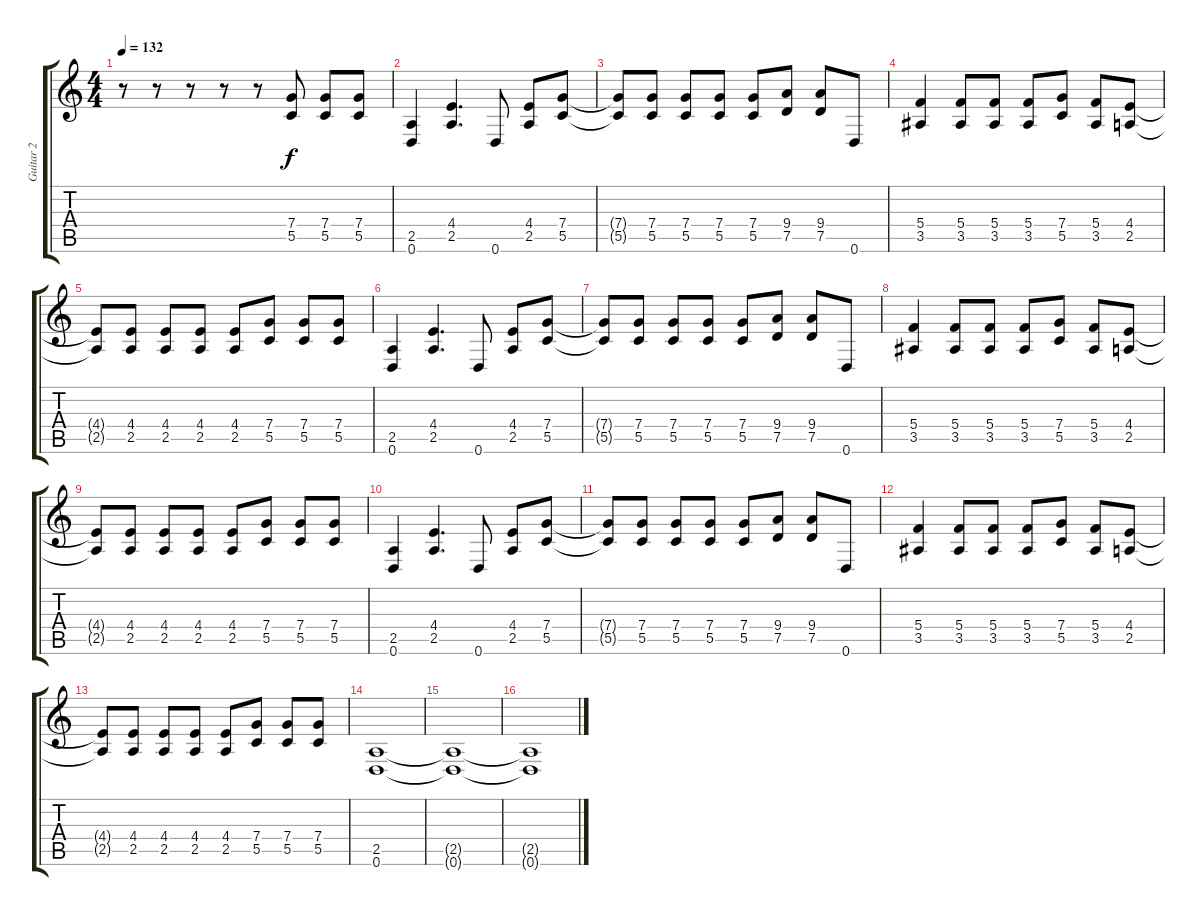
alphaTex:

\track ("Guitar 2" "Guitar 2") {instrument distortionguitar}
\staff {score tabs}
\tuning (D4 A3 F3 C3 G2 D2) {hide}
\ts (4 4)
\tempo 132
\clef g2
\ks c
r.8{dy f} r.8 r.8 r.8 r.8 (7.4 5.5).8 (7.4 5.5).8 (7.4 5.5).8 |
(2.5 0.6).4 (4.4 2.5).4{d} 0.6.8 (4.4 2.5).8 (7.4 5.5).8 |
(7.4{t} 5.5{t}).8 (7.4 5.5).8 (7.4 5.5).8 (7.4 5.5).8 (7.4 5.5).8 (9.4 7.5).8 (9.4 7.5).8 0.6.8 |
(5.4 3.5).4 (5.4 3.5).8 (5.4 3.5).8 (5.4 3.5).8 (7.4 5.5).8 (5.4 3.5).8 (4.4 2.5).8 |
(4.4{t} 2.5{t}).8 (4.4 2.5).8 (4.4 2.5).8 (4.4 2.5).8 (4.4 2.5).8 (7.4 5.5).8 (7.4 5.5).8 (7.4 5.5).8 |
(2.5 0.6).4 (4.4 2.5).4{d} 0.6.8 (4.4 2.5).8 (7.4 5.5).8 |
(7.4{t} 5.5{t}).8 (7.4 5.5).8 (7.4 5.5).8 (7.4 5.5).8 (7.4 5.5).8 (9.4 7.5).8 (9.4 7.5).8 0.6.8 |
(5.4 3.5).4 (5.4 3.5).8 (5.4 3.5).8 (5.4 3.5).8 (7.4 5.5).8 (5.4 3.5).8 (4.4 2.5).8 |
(4.4{t} 2.5{t}).8 (4.4 2.5).8 (4.4 2.5).8 (4.4 2.5).8 (4.4 2.5).8 (7.4 5.5).8 (7.4 5.5).8 (7.4 5.5).8 |
(2.5 0.6).4 (4.4 2.5).4{d} 0.6.8 (4.4 2.5).8 (7.4 5.5).8 |
(7.4{t} 5.5{t}).8 (7.4 5.5).8 (7.4 5.5).8 (7.4 5.5).8 (7.4 5.5).8 (9.4 7.5).8 (9.4 7.5).8 0.6.8 |
(5.4 3.5).4 (5.4 3.5).8 (5.4 3.5).8 (5.4 3.5).8 (7.4 5.5).8 (5.4 3.5).8 (4.4 2.5).8 |
(4.4{t} 2.5{t}).8 (4.4 2.5).8 (4.4 2.5).8 (4.4 2.5).8 (4.4 2.5).8 (7.4 5.5).8 (7.4 5.5).8 (7.4 5.5).8 |
(2.5 0.6).1 |
(2.5{t} 0.6{t}).1 |
(2.5{t} 0.6{t}).1
